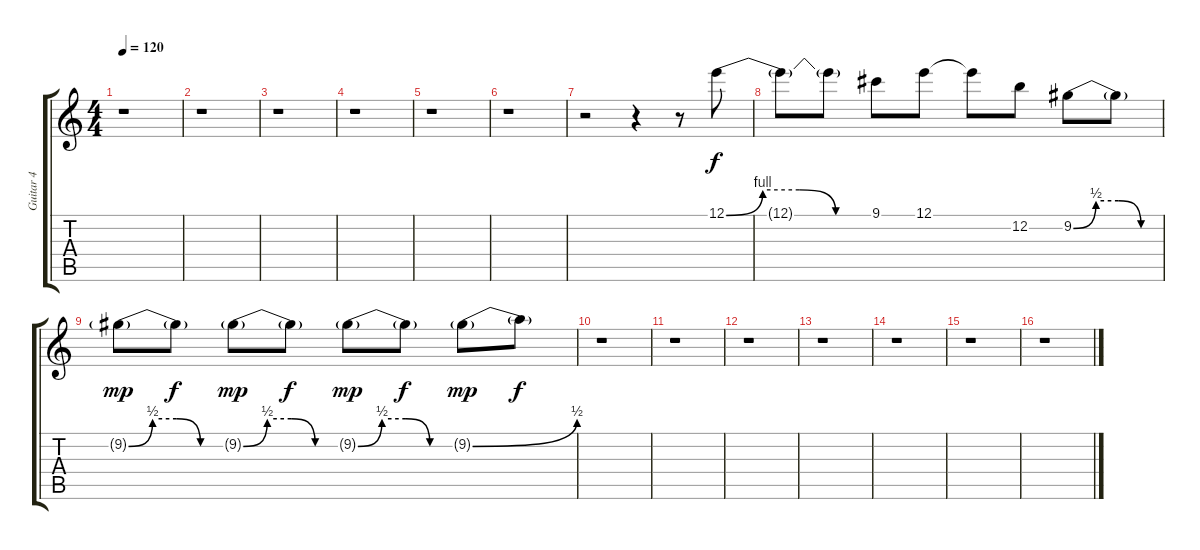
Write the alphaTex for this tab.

\track ("Guitar 4" "Guitar 4") {instrument distortionguitar}
\staff {score tabs}
\tuning (E4 B3 G3 D3 A2 E2) {hide}
\ts (4 4)
\tempo 120
\clef g2
\ks c
r.1{dy f} |
r.1 |
r.1 |
r.1 |
r.1 |
r.1 |
r.2 r.4 r.8 12.1{be (custom 0 0 15 4 30 4 45 0 60 0)}.8 |
12.1{t}.8 12.1{t}.8 9.1.8 12.1.8 12.1{t}.8 12.2.8 9.2{be (custom 0 0 15 2 30 2 45 0 60 0)}.8 9.2{t}.8 |
9.2{be (custom 0 0 15 2 30 2 45 0 60 0) g}.8{dy mp} 9.2{t}.8{dy f} 9.2{be (custom 0 0 15 2 30 2 45 0 60 0) g}.8{dy mp} 9.2{t}.8{dy f} 9.2{be (custom 0 0 15 2 30 2 45 0 60 0) g}.8{dy mp} 9.2{t}.8{dy f} 9.2{be (bend 0 0 60 2) g}.8{dy mp} 9.2{t}.8{dy f} |
r.1 |
r.1 |
r.1 |
r.1 |
r.1 |
r.1 |
r.1
